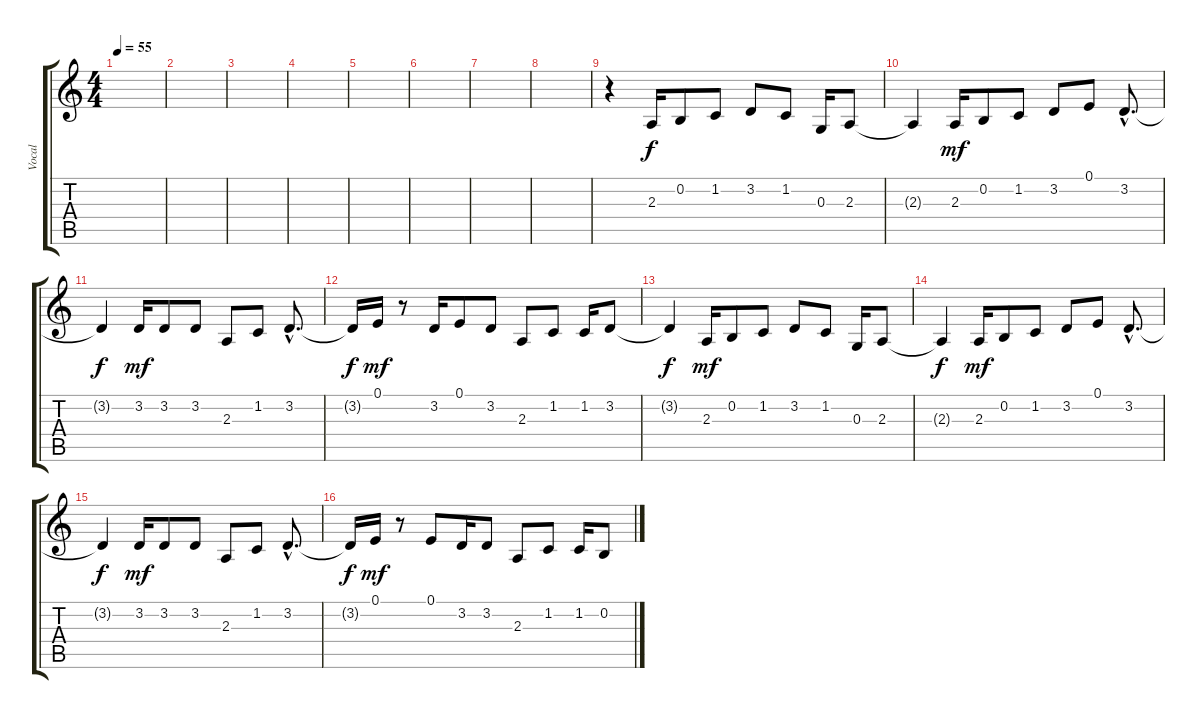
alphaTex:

\track ("Vocal" "Vocal") {instrument lead6voice}
\staff {score tabs}
\tuning (E4 B3 G3 D3 A2 E2) {hide}
\ts (4 4)
\tempo 55
\clef g2
\ks c
|
|
|
|
|
|
|
|
r.4 2.3.16 0.2.8 1.2.8 3.2.8 1.2.8 0.3.16 2.3.8 |
2.3{t}.4{dy f} 2.3.16{dy mf} 0.2.8 1.2.8 3.2.8 0.1.8 3.2{hac}.8{d} |
3.2{t}.4{dy f} 3.2.16{dy mf} 3.2.8 3.2.8 2.3.8 1.2.8 3.2{hac}.8{d} |
3.2{t}.16{dy f} 0.1.16{dy mf} r.8 3.2.16 0.1.8 3.2.8 2.3.8 1.2.8 1.2.16 3.2.8 |
3.2{t}.4{dy f} 2.3.16{dy mf} 0.2.8 1.2.8 3.2.8 1.2.8 0.3.16 2.3.8 |
2.3{t}.4{dy f} 2.3.16{dy mf} 0.2.8 1.2.8 3.2.8 0.1.8 3.2{hac}.8{d} |
3.2{t}.4{dy f} 3.2.16{dy mf} 3.2.8 3.2.8 2.3.8 1.2.8 3.2{hac}.8{d} |
3.2{t}.16{dy f} 0.1.16{dy mf} r.8 0.1.8 3.2.16 3.2.8 2.3.8 1.2.8 1.2.16 0.2.8
